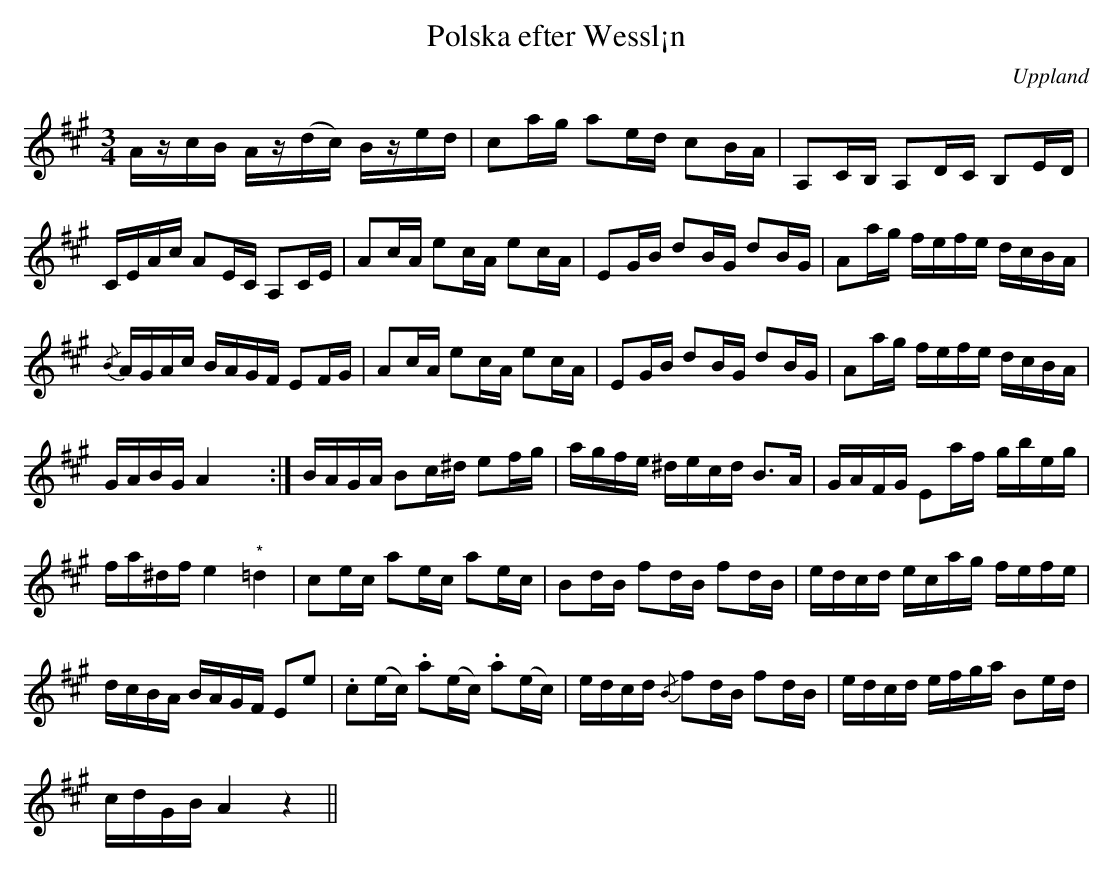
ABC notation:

X:1
T:Polska efter Wessl¡n
O:Uppland
M:3/4
L:1/16
K:A
AzcB Az(dc)  Bzed | c2ag a2ed c2BA | A,2CB, A,2DC B,2ED |
CEAc A2EC A,2CE | A2cA e2cA e2cA | E2GB d2BG d2BG | A2ag fefe dcBA |
{/B}AGAc BAGF E2FG | A2cA e2cA e2cA | E2GB d2BG d2BG | A2ag fefe dcBA |
GABG A4 x4 :| BAGA B2c^d e2fg | agfe ^decd B2>A2 | GAFG E2af gbeg |
fa^df e4 "^*"=d4 | c2ec a2ec a2ec | B2dB f2dB f2dB | edcd ecag fefe |
dcBA BAGF E2e2 | .c2(ec) .a2(ec) .a2(ec) | edcd {/B}f2dB f2dB | edcd efga B2ed |
cdGB A4 z4 ||
